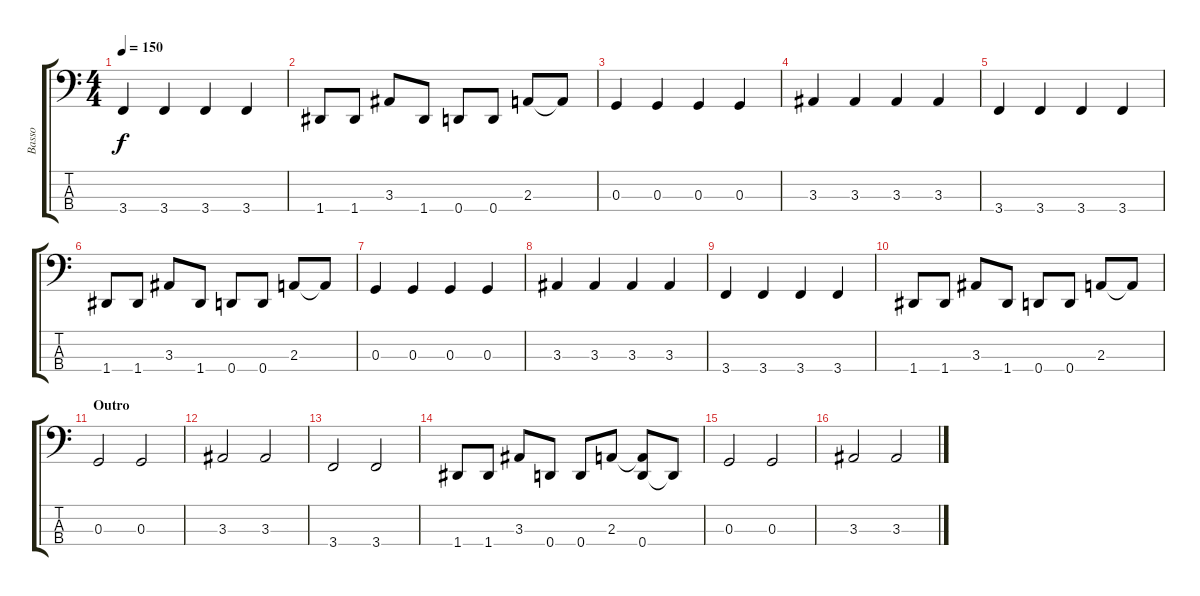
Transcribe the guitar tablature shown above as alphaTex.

\track ("Basso" "Basso") {instrument slapbass2}
\staff {score tabs}
\tuning (F2 C2 G1 D1) {hide}
\ts (4 4)
\tempo 150
\clef f4
\ks c
3.4.4{dy f} 3.4.4 3.4.4 3.4.4 |
1.4.8 1.4.8 3.3.8 1.4.8 0.4.8 0.4.8 2.3.8 2.3{t}.8 |
0.3.4 0.3.4 0.3.4 0.3.4 |
3.3.4 3.3.4 3.3.4 3.3.4 |
3.4.4 3.4.4 3.4.4 3.4.4 |
1.4.8 1.4.8 3.3.8 1.4.8 0.4.8 0.4.8 2.3.8 2.3{t}.8 |
0.3.4 0.3.4 0.3.4 0.3.4 |
3.3.4 3.3.4 3.3.4 3.3.4 |
3.4.4 3.4.4 3.4.4 3.4.4 |
1.4.8 1.4.8 3.3.8 1.4.8 0.4.8 0.4.8 2.3.8 2.3{t}.8 |
\section ("" "Outro")
0.3.2 0.3.2 |
3.3.2 3.3.2 |
3.4.2 3.4.2 |
1.4.8 1.4.8 3.3.8 0.4.8 0.4.8 2.3.8 (2.3{t} 0.4).8 0.4{t}.8 |
0.3.2 0.3.2 |
3.3.2 3.3.2
